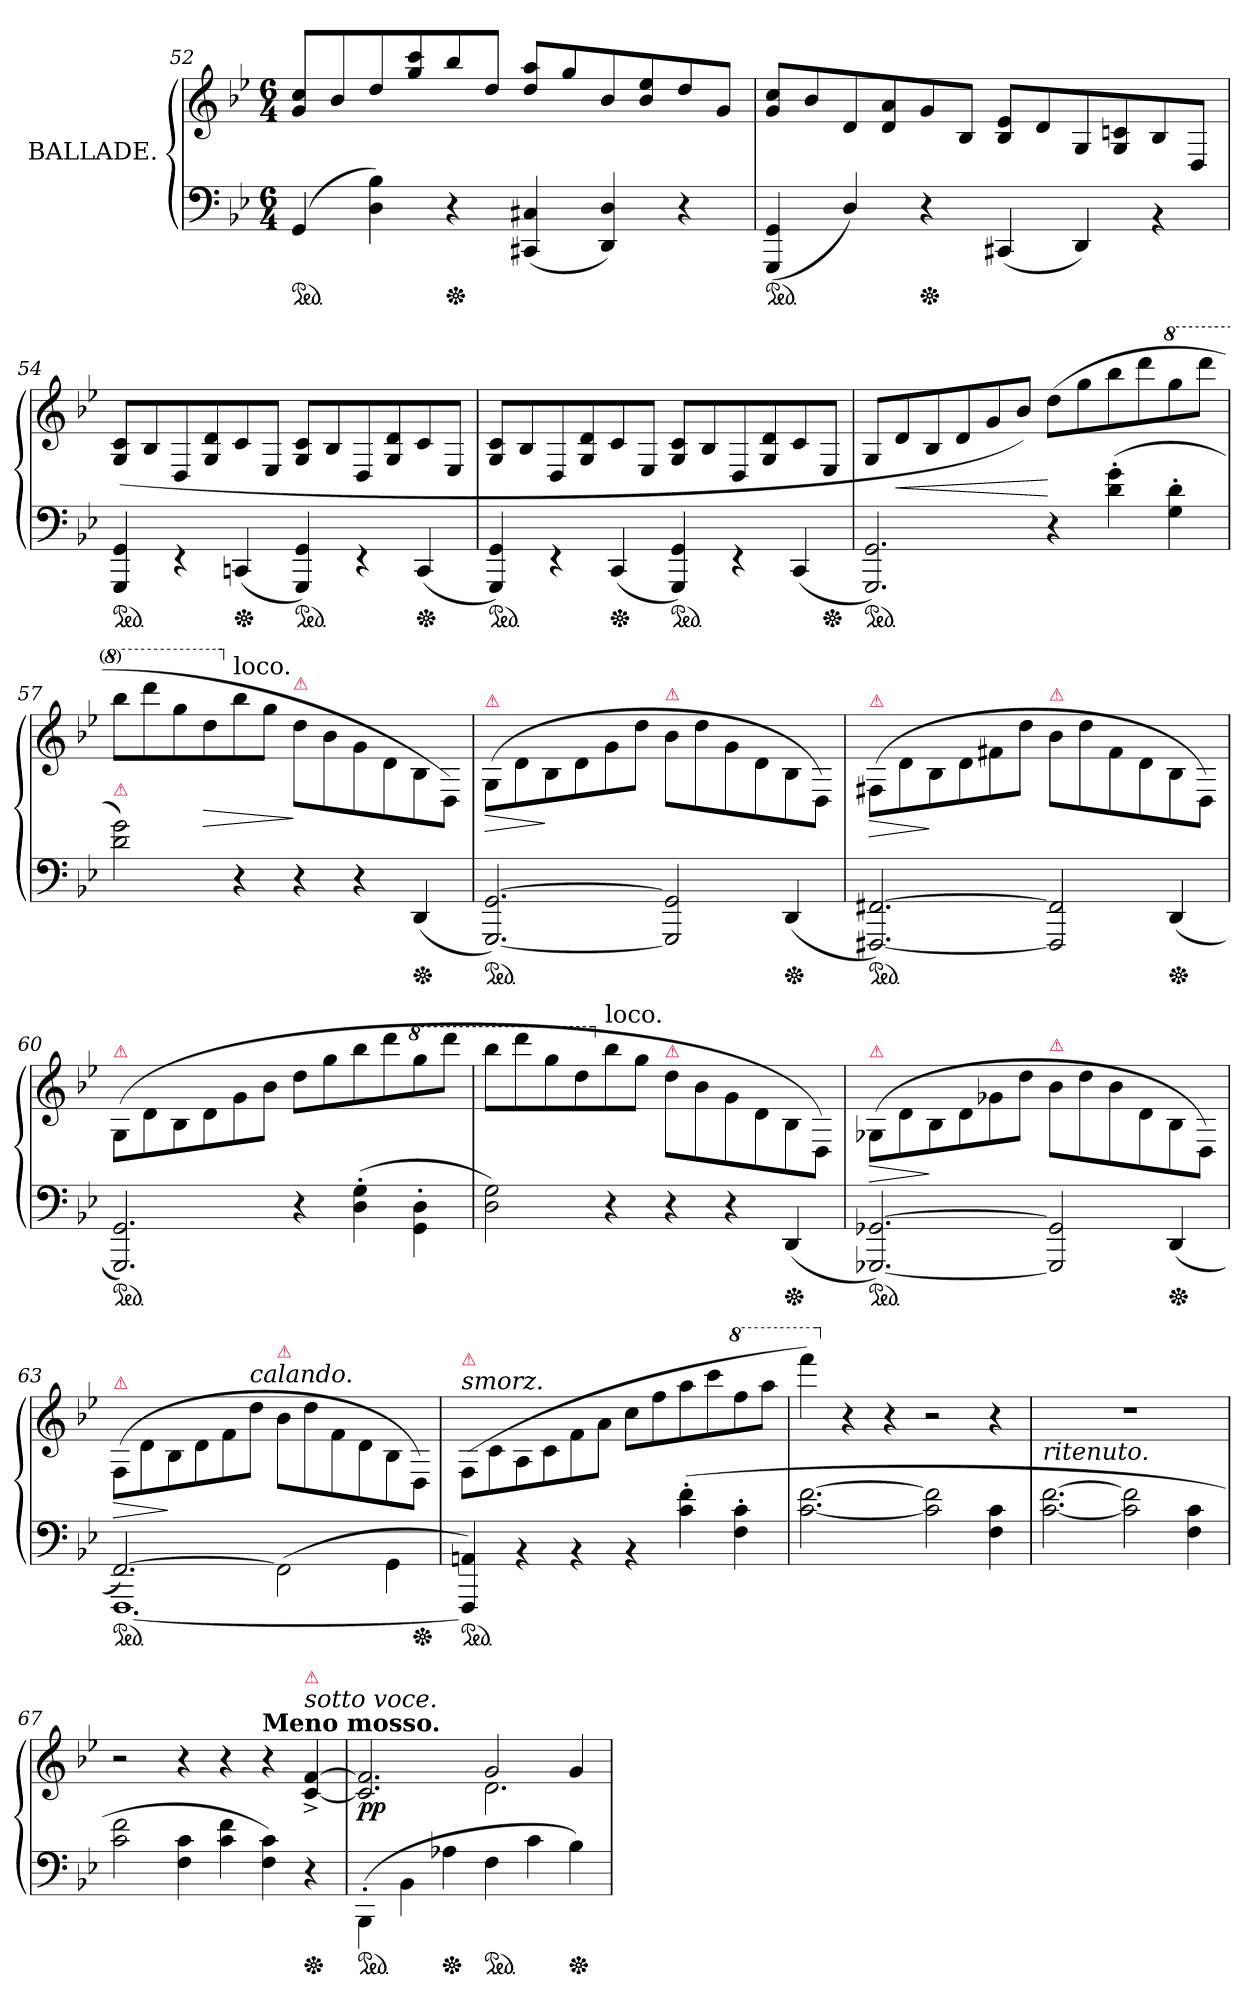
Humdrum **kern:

**kern	**kern	**dynam
*part1	*part1	*part1
*staff2	*staff1	*staff1/2
*I"BALLADE.	*	*
*clefF4	*clefG2	*
*k[b-e-]	*k[b-e-]	*
*g:	*g:	*
*M6/4	*M6/4	*
*ped	*	*
=52	=52	=52
(>4GG	8g/ 8cc/L	.
.	8b-	.
4D 4B-)	8dd	.
.	8gg 8ccc	.
*Xped	*	*
4r	8bb-	.
.	8ddJ	.
(<4CC#X 4C#X	8dd/ 8aa/L	.
.	8gg	.
4DD 4D)	8b-	.
.	8b- 8ee-	.
4r	8dd	.
.	8gJ	.
=53	=53	=53
*ped	*	*
(<4GGG 4GG	8g 8ccL	.
.	8b-	.
4D/)	8d	.
.	8d 8a	.
*Xped	*	*
4r	8g	.
.	8B-J	.
(<4CC#X	8B- 8e-L	.
.	8d	.
4DD/)	8G/	.
.	8G/ 8cn/	.
4rBB	8B-/	.
.	8D/J	.
=54	=54	=54
*ped	*	*
4GGG/ 4GG/	(>8G/ 8c/L	.
.	8B-/	.
4rEE	8D/	.
.	8G/ 8d/	.
*Xped	*	*
(<4CCn/	8c/	.
.	8E-/J	.
*ped	*	*
4GGG/ 4GG/)	8G/ 8c/L	.
.	8B-/	.
4rEE	8D/	.
.	8G/ 8d/	.
*Xped	*	*
(<4CC/	8c/	.
.	8E-/J	.
=55	=55	=55
*ped	*	*
4GGG/ 4GG/)	8G/ 8c/L	.
.	8B-/	.
4rEE	8D/	.
.	8G/ 8d/	.
*Xped	*	*
(<4CC/	8c/	.
.	8E-/J	.
*ped	*	*
4GGG/ 4GG/)	8G/ 8c/L	.
.	8B-/	.
4rEE	8D/	.
.	8G/ 8d/	.
(<4CC/	8c/	.
*Xped	*	*
.	8E-/J	.
=56	=56	=56
*ped	*	*
2.GGG/ 2.GG/)	8G/L	.
.	8d	<
.	8B-	.
.	8d	.
.	8g	.
.	8b-J)	.
4r	(>8ddL	[
.	8gg	.
(>4d'> 4g'>	8bb-	.
.	8ddd	.
*	*8va	*
4G'> 4d'>	8ggg	.
.	8ddddJ	.
=57	=57	=57
!LO:TX:a:color=crimson:t=⚠	!	!
2d 2g)	8bbb-L	.
.	8dddd	.
.	8ggg	.
.	8ddd	>
*	*X8va	*
!	!LO:TX:a:t=loco.	!
4r	8bb-	.
.	8ggJ	.
!	!LO:TX:a:color=crimson:t=⚠	!
4r	8dd\L	]
.	8b-\	.
4r	8g\	.
.	8d\	.
*Xped	*	*
(<4DD/	8B-/	.
.	8D/J)	.
=58	=58	=58
!	!LO:TX:a:color=crimson:t=⚠	!
*ped	*	*
[2.GGG [2.GG)	(>8G/L	>
.	8d\	.
.	8B-\	]
.	8d\	.
.	8g\	.
.	8dd\J	.
!	!LO:TX:a:color=crimson:t=⚠	!
2GGG] 2GG]	8b-\L	.
.	8dd\	.
.	8g\	.
.	8d\	.
*Xped	*	*
(<4DD/	8B-/	.
.	8D/J)	.
=59	=59	=59
!	!LO:TX:a:color=crimson:t=⚠	!
*ped	*	*
[2.FFF#X [2.FF#X)	(>8F#X/L	>
.	8d\	.
.	8B-\	]
.	8d\	.
.	8f#X\	.
.	8dd\J	.
!	!LO:TX:a:color=crimson:t=⚠	!
2FFF#] 2FF#]	8b-\L	.
.	8dd\	.
.	8f#\	.
.	8d\	.
*Xped	*	*
(<4DD	8B-/	.
.	8D/J)	.
=60	=60	=60
!	!LO:TX:a:color=crimson:t=⚠	!
*ped	*	*
2.GGG 2.GG)	(>8G/L	.
.	8d\	.
.	8B-\	.
.	8d\	.
.	8g\	.
.	8b-\J	.
4r	8ddL	.
.	8gg	.
(>4D'> 4G'>	8bb-	.
.	8ddd	.
*	*8va	*
4GG'>\ 4D'>\	8ggg	.
.	8ddddJ	.
=61	=61	=61
2D 2G)	8bbb-L	.
.	8dddd	.
.	8ggg	.
.	8ddd	.
*	*X8va	*
!	!LO:TX:a:t=loco.	!
4r	8bb-	.
.	8ggJ	.
!	!LO:TX:a:color=crimson:t=⚠	!
4r	8dd\L	.
.	8b-\	.
4r	8g\	.
.	8d\	.
*Xped	*	*
(<4DD	8B-/	.
.	8D/J)	.
=62	=62	=62
!	!LO:TX:a:color=crimson:t=⚠	!
*ped	*	*
[2.GGG-X [2.GG-X)	(>8G-X/L	>
.	8d\	.
.	8B-\	]
.	8d\	.
.	8g-X\	.
.	8dd\J	.
!	!LO:TX:a:color=crimson:t=⚠	!
2GGG-] 2GG-]	8b-\L	.
.	8dd\	.
.	8b-\	.
.	8d\	.
*Xped	*	*
(<4DD	8B-/	.
.	8D/J)	.
=63	=63	=63
*^	*	*
!	!	!LO:TX:a:color=crimson:t=⚠	!
*ped	*	*	*
[2.FF/)	[1.FFF	(>8F/L	>
.	.	8d\	.
.	.	8B-\	]
.	.	8d\	.
.	.	8f\	.
!	!	!LO:TX:a:i:t=calando.	!
.	.	8dd\J	.
!	!	!LO:TX:a:color=crimson:t=⚠	!
(>2FF\]	.	8b-\L	.
.	.	8dd\	.
.	.	8f\	.
.	.	8d\	.
4GG\	.	8B-/	.
*Xped	*	*	*
.	.	8D/J)	.
*v	*v	*	*
=64	=64	=64
!	!LO:TX:a:i:t=smorz.	!
!	!LO:TX:a:color=crimson:t=⚠	!
!LO:N:vis=2	!	!
*ped	*	*
4FFF] 4AAn)	(>8F/L	.
.	8c\	.
4rBB	8A/	.
.	8c\	.
4rBB	8f\	.
.	8a\J	.
4rBB	8ccL	.
.	8ff	.
(>4c'> 4f'>	8aa	.
.	8ccc	.
*	*8va	*
4F'> 4c'>	8fff	.
.	8aaaJ	.
=65	=65	=65
[2.c [2.f	4ffff)	.
*	*X8va	*
.	4r	.
.	4r	.
2c] 2f]	2r	.
4F 4c	4r	.
=66	=66	=66
!LO:TX:a:i:t=ritenuto.	!	!
[2.c [2.f	1.rdd	.
2c] 2f]	.	.
4F 4c	.	.
=67	=67	=67
2c 2f	2r	.
4F 4c	4r	.
4c 4f	4r	.
!	!LO:TX:a:B:t=Meno mosso.	!
4F 4c)	4r	.
!	!LO:TX:a:i:t=sotto voce.	!
!	!LO:TX:a:color=crimson:t=⚠	!
*Xped	*	*
4r	[4c^> [4f^>	.
=68	=68	=68
*	*^	*
*ped	*	*	*
(>4BBB-'>\	2.c] 2.f]	2.ryy	pp
4BB-\	.	.	.
*Xped	*	*	*
4A-X	.	.	.
*ped	*	*	*
4F	2g	2.d	.
4c	.	.	.
*Xped	*	*	*
4B-)	4g	.	.
*	*v	*v	*
=	=	=
*-	*-	*-
